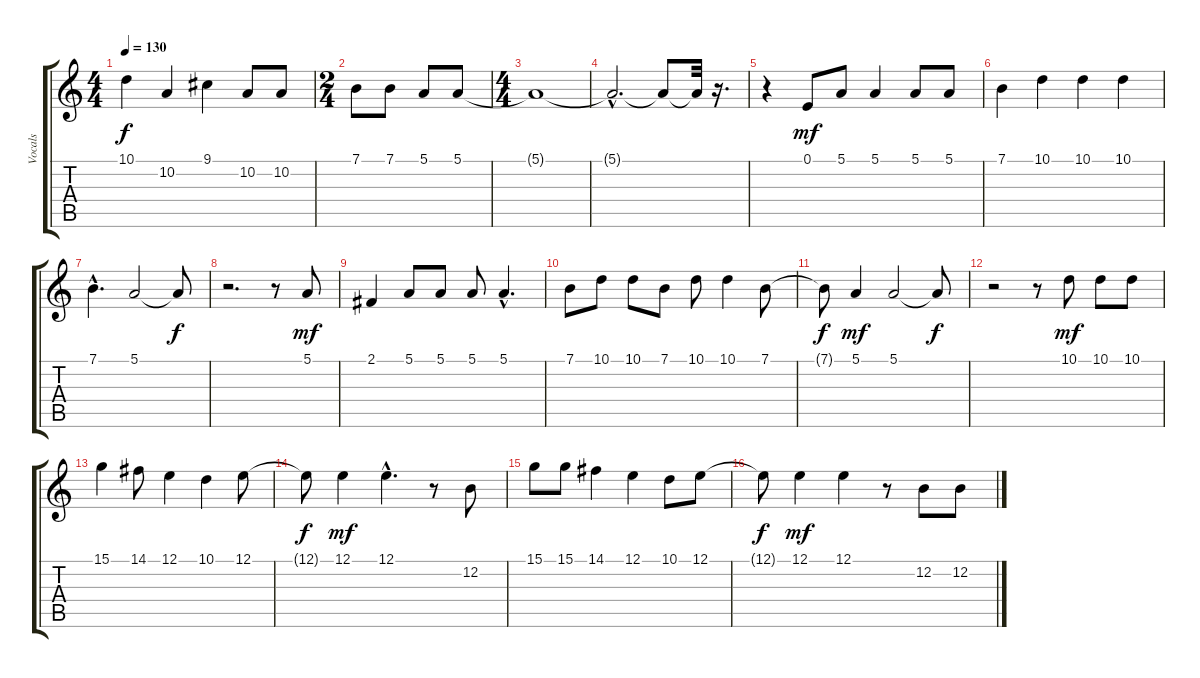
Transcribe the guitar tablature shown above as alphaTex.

\track ("Vocals" "Vocals") {instrument voiceoohs}
\staff {score tabs}
\tuning (E4 B3 G3 D3 A2 E2) {hide}
\ts (4 4)
\tempo 130
\clef g2
\ks c
10.1.4{dy f} 10.2.4 9.1.4 10.2.8 10.2.8 |
\ts (2 4)
7.1.8 7.1.8 5.1.8 5.1.8 |
\ts (4 4)
5.1{t}.1 |
5.1{hac t}.2{d} 5.1{t}.8 5.1{t}.32 r.16{d} |
r.4 0.1.8{dy mf} 5.1.8 5.1.4 5.1.8 5.1.8 |
7.1.4 10.1.4 10.1.4 10.1.4 |
7.1{hac}.4{d} 5.1.2 5.1{t}.8{dy f} |
r.2{d} r.8 5.1.8{dy mf} |
2.1.4 5.1.8 5.1.8 5.1.8 5.1{hac}.4{d} |
7.1.8 10.1.8 10.1.8 7.1.8 10.1.8 10.1.4 7.1.8 |
7.1{t}.8{dy f} 5.1.4{dy mf} 5.1.2 5.1{t}.8{dy f} |
r.2 r.8 10.1.8{dy mf} 10.1.8 10.1.8 |
15.1.4 14.1.8 12.1.4 10.1.4 12.1.8 |
12.1{t}.8{dy f} 12.1.4{dy mf} 12.1{hac}.4{d} r.8 12.2.8 |
15.1.8 15.1.8 14.1.4 12.1.4 10.1.8 12.1.8 |
12.1{t}.8{dy f} 12.1.4{dy mf} 12.1.4 r.8 12.2.8 12.2.8
